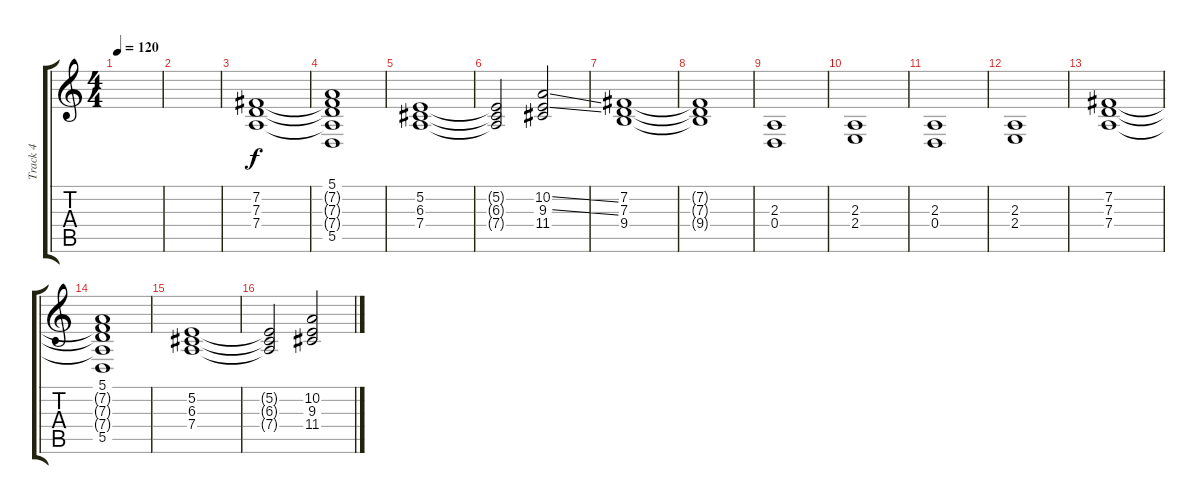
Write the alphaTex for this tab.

\track ("Track 4" "Track 4") {instrument bagpipe}
\staff {score tabs}
\tuning (E4 B3 G3 D3 A2 E2) {hide}
\ts (4 4)
\tempo 120
\clef g2
\ks c
|
|
(7.2 7.3 7.4).1 |
(5.1 7.2{t} 7.3{t} 7.4{t} 5.5).1 |
(5.2 6.3 7.4).1 |
(5.2{t} 6.3{t} 7.4{t}).2 (10.2{ss} 9.3{ss} 11.4).2 |
(7.2 7.3 9.4).1 |
(7.2{t} 7.3{t} 9.4{t}).1 |
(2.3 0.4).1 |
(2.3 2.4).1 |
(2.3 0.4).1 |
(2.3 2.4).1 |
(7.2 7.3 7.4).1 |
(5.1 7.2{t} 7.3{t} 7.4{t} 5.5).1 |
(5.2 6.3 7.4).1 |
(5.2{t} 6.3{t} 7.4{t}).2 (10.2{ss} 9.3{ss} 11.4).2
